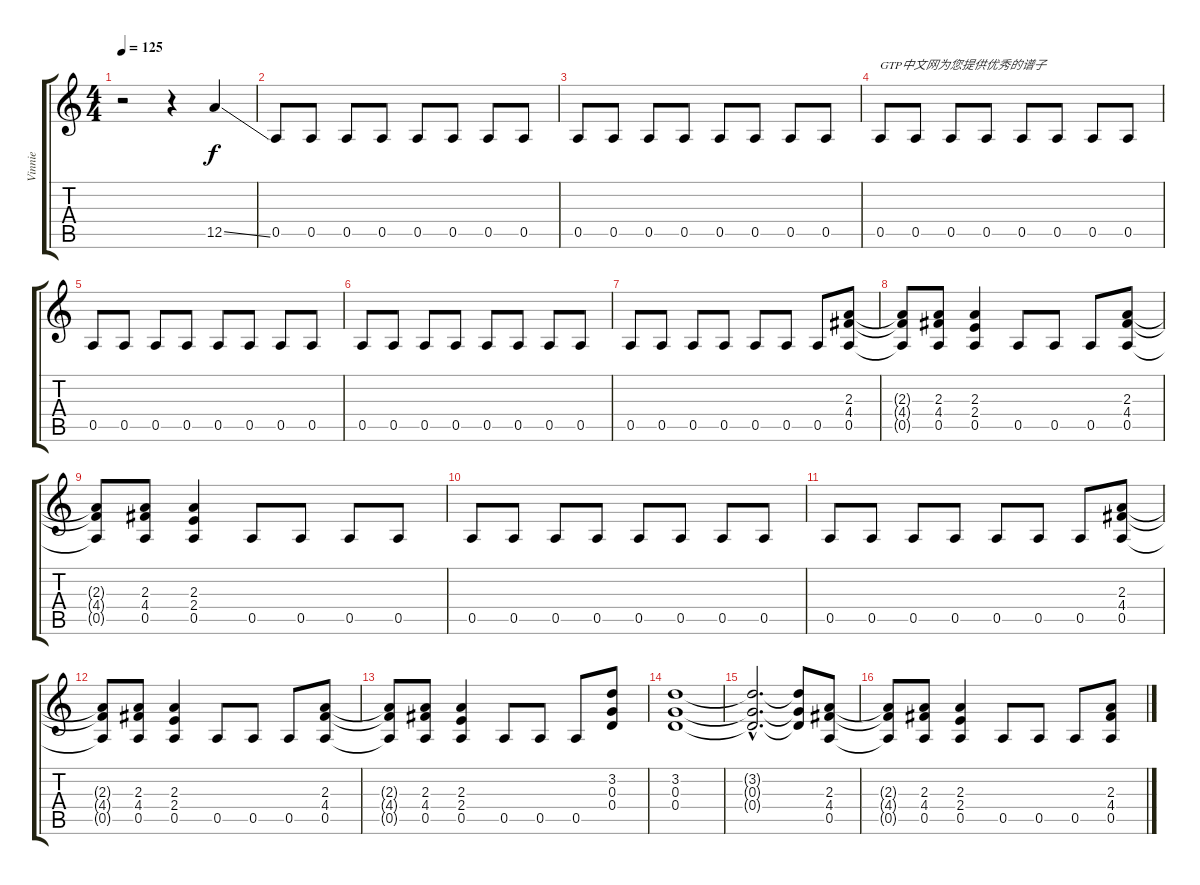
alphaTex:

\track ("Vinnie" "Vinnie") {instrument overdrivenguitar}
\staff {score tabs}
\tuning (E4 B3 G3 D3 A2 E2) {hide}
\ts (4 4)
\tempo 125
\clef g2
\ks c
r.2{dy f instrument overdrivenguitar} r.4 12.5{ss}.4 |
0.5.8 0.5.8 0.5.8 0.5.8 0.5.8 0.5.8 0.5.8 0.5.8 |
0.5.8 0.5.8 0.5.8 0.5.8 0.5.8 0.5.8 0.5.8 0.5.8 |
0.5.8{txt "GTP中文网为您提供优秀的谱子"} 0.5.8 0.5.8 0.5.8 0.5.8 0.5.8 0.5.8 0.5.8 |
0.5.8 0.5.8 0.5.8 0.5.8 0.5.8 0.5.8 0.5.8 0.5.8 |
0.5.8 0.5.8 0.5.8 0.5.8 0.5.8 0.5.8 0.5.8 0.5.8 |
0.5.8 0.5.8 0.5.8 0.5.8 0.5.8 0.5.8 0.5.8 (2.3 4.4 0.5).8 |
(2.3{t} 4.4{t} 0.5{t}).8 (2.3 4.4 0.5).8 (2.3 2.4 0.5).4 0.5.8 0.5.8 0.5.8 (2.3 4.4 0.5).8 |
(2.3{t} 4.4{t} 0.5{t}).8 (2.3 4.4 0.5).8 (2.3 2.4 0.5).4 0.5.8 0.5.8 0.5.8 0.5.8 |
0.5.8 0.5.8 0.5.8 0.5.8 0.5.8 0.5.8 0.5.8 0.5.8 |
0.5.8 0.5.8 0.5.8 0.5.8 0.5.8 0.5.8 0.5.8 (2.3 4.4 0.5).8 |
(2.3{t} 4.4{t} 0.5{t}).8 (2.3 4.4 0.5).8 (2.3 2.4 0.5).4 0.5.8 0.5.8 0.5.8 (2.3 4.4 0.5).8 |
(2.3{t} 4.4{t} 0.5{t}).8 (2.3 4.4 0.5).8 (2.3 2.4 0.5).4 0.5.8 0.5.8 0.5.8 (3.2 0.3 0.4).8 |
(3.2 0.3 0.4).1 |
(3.2{hac t} 0.3{hac t} 0.4{hac t}).2{d} (3.2{t} 0.3{t} 0.4{t}).8 (2.3 4.4 0.5).8 |
(2.3{t} 4.4{t} 0.5{t}).8 (2.3 4.4 0.5).8 (2.3 2.4 0.5).4 0.5.8 0.5.8 0.5.8 (2.3 4.4 0.5).8
